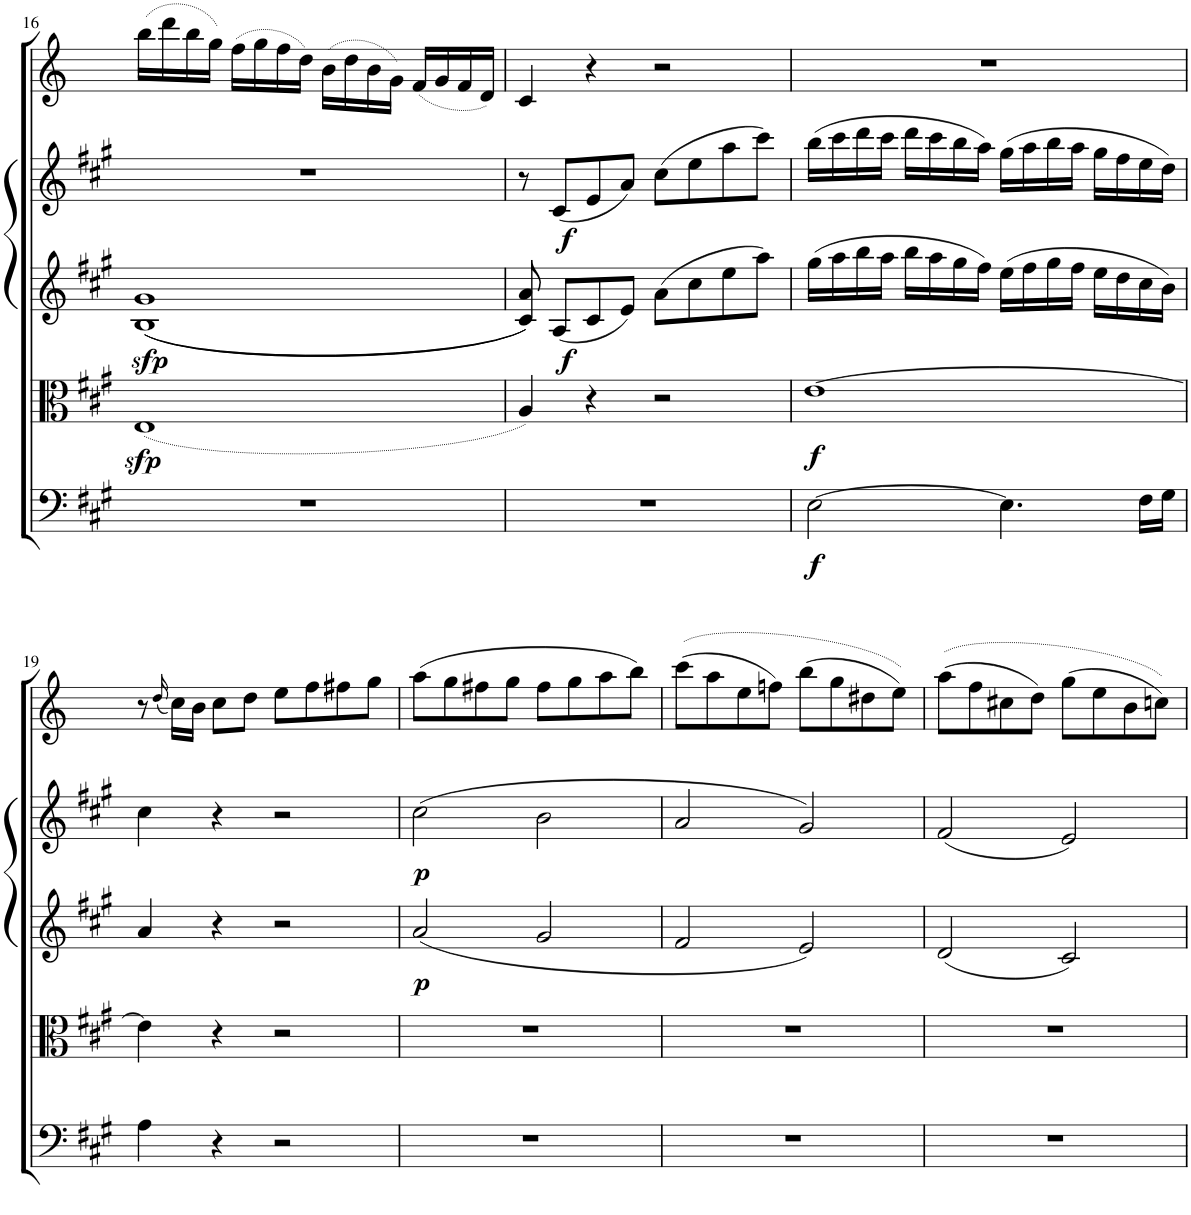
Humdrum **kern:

**kern	**dynam	**kern	**dynam	**kern	**dynam	**kern	**dynam	**kern
*part5	*part5	*part4	*part4	*part3	*part3	*part2	*part2	*part1
*staff5	*staff5	*staff4	*staff4	*staff3	*staff3	*staff2	*staff2	*staff1
*I"Violoncello	*	*I"Viola	*	*I"Violino II	*	*I"Violino I	*	*I"Clarinetto in La/A
*I'Vc	*	*I'Vla	*	*I'Vln	*	*I'Vln	*	*I'Cl
!!LO:PB:g=z
*clefF4	*	*clefC3	*	*clefG2	*	*clefG2	*	*clefG2
*	*	*	*	*	*	*	*	*Trd2c3
*k[f#c#g#]	*	*k[f#c#g#]	*	*k[f#c#g#]	*	*k[f#c#g#]	*	*k[]
*M4/4	*	*M4/4	*	*M4/4	*	*M4/4	*	*M4/4
*met(c)	*	*met(c)	*	*met(c)	*	*met(c)	*	*met(c)
=16	=16	=16	=16	=16	=16	=16	=16	=16
!	!	!	!LO:DY:b	!	!LO:DY:b	!	!	!
1r	.	(1E	sfp	((1B 1g#	sfp	1r	.	(16bb\LL
.	.	.	.	.	.	.	.	16ddd\
.	.	.	.	.	.	.	.	16bb\
.	.	.	.	.	.	.	.	16gg\JJ)
.	.	.	.	.	.	.	.	(16ff\LL
.	.	.	.	.	.	.	.	16gg\
.	.	.	.	.	.	.	.	16ff\
.	.	.	.	.	.	.	.	16dd\JJ)
.	.	.	.	.	.	.	.	(16b\LL
.	.	.	.	.	.	.	.	16dd\
.	.	.	.	.	.	.	.	16b\
.	.	.	.	.	.	.	.	16g\JJ)
.	.	.	.	.	.	.	.	(16f/LL
.	.	.	.	.	.	.	.	16g/
.	.	.	.	.	.	.	.	16f/
.	.	.	.	.	.	.	.	16d/JJ)
=17	=17	=17	=17	=17	=17	=17	=17	=17
1r	.	4A/)	.	8c#/ 8a/))	.	8r	.	4c/
!	!	!	!	!	!LO:DY:b	!	!LO:DY:b	!
.	.	.	.	(8A/L	f	(8c#/L	f	.
.	.	4r	.	8c#/	.	8e/	.	4r
.	.	.	.	8e/J)	.	8a/J)	.	.
.	.	2r	.	(8a\L	.	(8cc#\L	.	2r
.	.	.	.	8cc#\	.	8ee\	.	.
.	.	.	.	8ee\	.	8aa\	.	.
.	.	.	.	8aa\J)	.	8ccc#\J)	.	.
=18	=18	=18	=18	=18	=18	=18	=18	=18
!	!LO:DY:b	!	!LO:DY:b	!	!	!	!	!
[2E\	f	[1e	f	(16gg#\LL	.	(16bb\LL	.	1r
.	.	.	.	16aa\	.	16ccc#\	.	.
.	.	.	.	16bb\	.	16ddd\	.	.
.	.	.	.	16aa\JJ	.	16ccc#\JJ	.	.
.	.	.	.	16bb\LL	.	16ddd\LL	.	.
.	.	.	.	16aa\	.	16ccc#\	.	.
.	.	.	.	16gg#\	.	16bb\	.	.
.	.	.	.	16ff#\JJ)	.	16aa\JJ)	.	.
4.E\]	.	.	.	(16ee\LL	.	(16gg#\LL	.	.
.	.	.	.	16ff#\	.	16aa\	.	.
.	.	.	.	16gg#\	.	16bb\	.	.
.	.	.	.	16ff#\JJ	.	16aa\JJ	.	.
.	.	.	.	16ee\LL	.	16gg#\LL	.	.
.	.	.	.	16dd\	.	16ff#\	.	.
16F#\LL	.	.	.	16cc#\	.	16ee\	.	.
16G#\JJ	.	.	.	16b\JJ)	.	16dd\JJ)	.	.
!!LO:LB:g=z
=19	=19	=19	=19	=19	=19	=19	=19	=19
4A\	.	4e\]	.	4a/	.	4cc#\	.	8r
.	.	.	.	.	.	.	.	(16qdd/
.	.	.	.	.	.	.	.	16cc\LL)
.	.	.	.	.	.	.	.	16b\JJ
4r	.	4r	.	4r	.	4r	.	8cc\L
.	.	.	.	.	.	.	.	8dd\J
2r	.	2r	.	2r	.	2r	.	8ee\L
.	.	.	.	.	.	.	.	8ff\
.	.	.	.	.	.	.	.	8ff#X\
.	.	.	.	.	.	.	.	8gg\J
=20	=20	=20	=20	=20	=20	=20	=20	=20
!	!	!	!	!	!LO:DY:b	!	!LO:DY:b	!
1r	.	1r	.	(2a/	p	(2cc#\	p	(8aa\L
.	.	.	.	.	.	.	.	8gg\
.	.	.	.	.	.	.	.	8ff#X\
.	.	.	.	.	.	.	.	8gg\J
.	.	.	.	2g#/	.	2b\	.	8ff#\L
.	.	.	.	.	.	.	.	8gg\
.	.	.	.	.	.	.	.	8aa\
.	.	.	.	.	.	.	.	8bb\J)
=21	=21	=21	=21	=21	=21	=21	=21	=21
1r	.	1r	.	2f#/	.	2a/	.	((8ccc\L
.	.	.	.	.	.	.	.	8aa\
.	.	.	.	.	.	.	.	8ee\
.	.	.	.	.	.	.	.	8ffn\J)
.	.	.	.	2e/)	.	2g#/)	.	(8bb\L
.	.	.	.	.	.	.	.	8gg\
.	.	.	.	.	.	.	.	8dd#X\
.	.	.	.	.	.	.	.	8ee\J))
=22	=22	=22	=22	=22	=22	=22	=22	=22
1r	.	1r	.	(2d/	.	(2f#/	.	((8aa\L
.	.	.	.	.	.	.	.	8ff\
.	.	.	.	.	.	.	.	8cc#X\
.	.	.	.	.	.	.	.	8dd\J)
.	.	.	.	2c#/)	.	2e/)	.	(8gg\L
.	.	.	.	.	.	.	.	8ee\
.	.	.	.	.	.	.	.	8b\
.	.	.	.	.	.	.	.	8ccn\J))
=	=	=	=	=	=	=	=	=
*-	*-	*-	*-	*-	*-	*-	*-	*-
